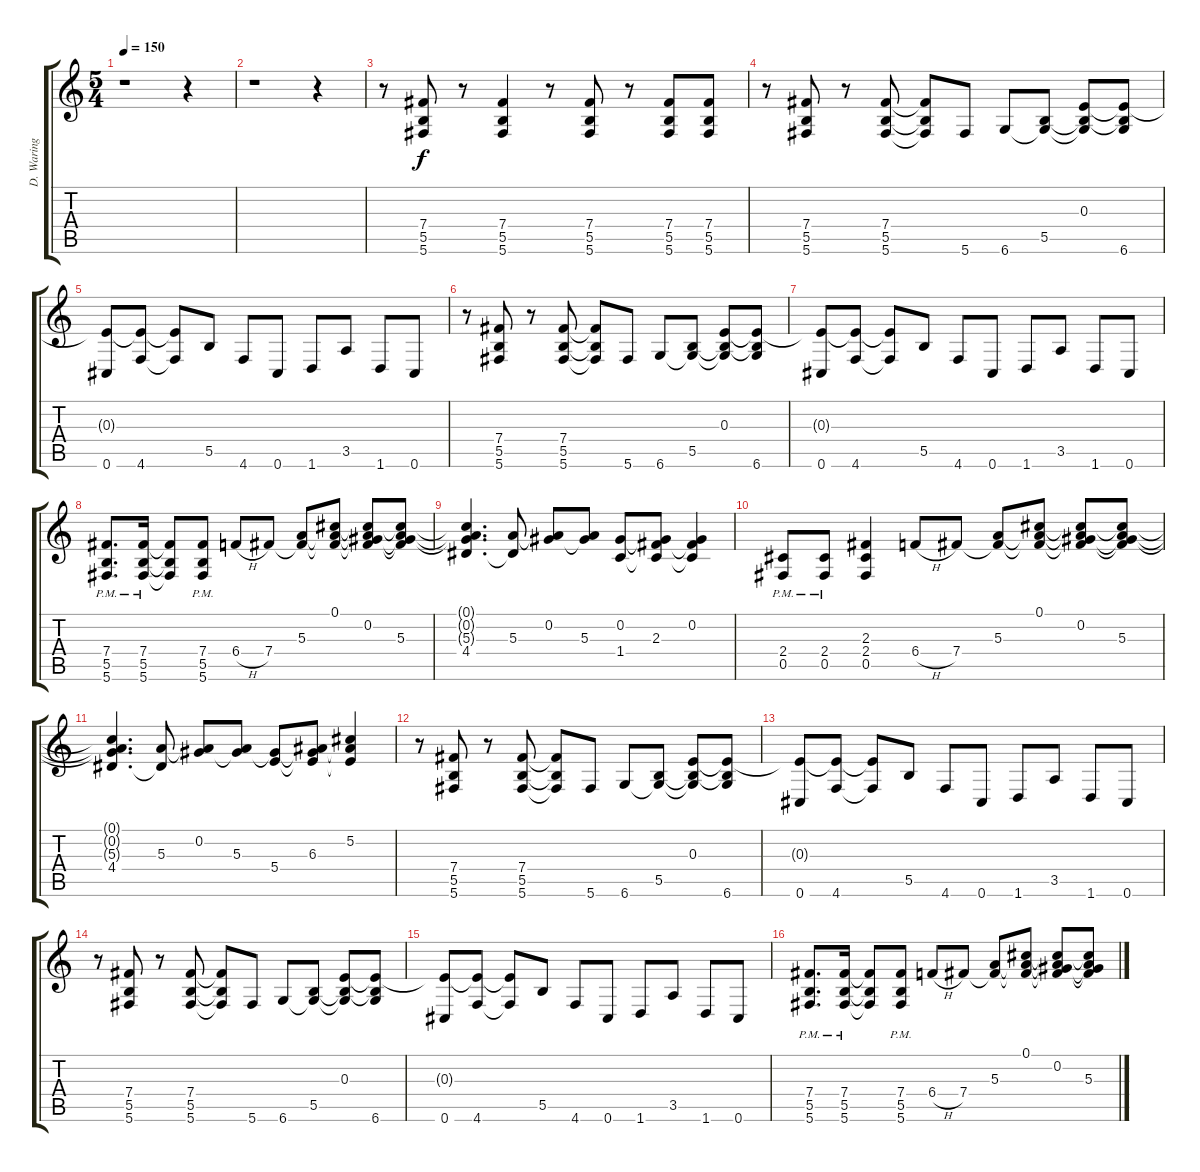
\track ("D. Waring Gtr." "D. Waring ") {instrument distortionguitar}
\staff {score tabs}
\tuning (Db4 Ab3 E3 B2 Gb2 Db2) {hide}
\ts (5 4)
\tempo 150
\clef g2
\ks c
r.1{dy f} r.4 |
r.1 r.4 |
r.8{volume 16} (7.4 5.5 5.6).8 r.8 (7.4 5.5 5.6).4 r.8 (7.4 5.5 5.6).8 r.8 (7.4 5.5 5.6).8 (7.4 5.5 5.6).8 |
r.8 (7.4 5.5 5.6).8 r.8 (7.4 5.5 5.6).8 (7.4{t} 5.5{t} 5.6{t}).8 5.6.8 6.6.8 (5.5 6.6{t}).8 (0.3 5.5{t} 6.6{t}).8 (0.3{t} 5.5{t} 6.6).8 |
(0.3{t} 0.6).8 (0.3{t} 4.6).8 (0.3{t} 4.6{t}).8 5.5.8 4.6.8 0.6.8 1.6.8 3.5.8 1.6.8 0.6.8 |
r.8 (7.4 5.5 5.6).8 r.8 (7.4 5.5 5.6).8 (7.4{t} 5.5{t} 5.6{t}).8 5.6.8 6.6.8 (5.5 6.6{t}).8 (0.3 5.5{t} 6.6{t}).8 (0.3{t} 5.5{t} 6.6).8 |
(0.3{t} 0.6).8 (0.3{t} 4.6).8 (0.3{t} 4.6{t}).8 5.5.8 4.6.8 0.6.8 1.6.8 3.5.8 1.6.8 0.6.8 |
(7.4{pm} 5.5{pm} 5.6{pm}).8{d} (7.4{pm} 5.5{pm} 5.6{pm}).16 (7.4{t} 5.5{t} 5.6{t}).8 (7.4{pm} 5.5{pm} 5.6{pm}).8 6.4{h}.8 7.4.8 (5.3 7.4{t}).8 (0.1 5.3{t} 7.4{t}).8 (0.1{t} 0.2 5.3{t} 7.4{t}).8 (0.1{t} 0.2{t} 5.3 7.4{t}).8 |
(0.1{t} 0.2{t} 5.3{t} 4.4).4{d} (5.3 4.4{t}).8 (0.2 5.3{t}).8 (0.2{t} 5.3).8 (0.2 1.4).8 (0.2{t} 2.3 1.4{t}).8 (0.2 2.3{t} 1.4{t}).4 |
(2.4{pm} 0.5{pm}).8 (2.4{pm} 0.5{pm}).8 (2.3 2.4 0.5).4 6.4{h}.8 7.4.8 (5.3 7.4{t}).8 (0.1 5.3{t} 7.4{t}).8 (0.1{t} 0.2 5.3{t} 7.4{t}).8 (0.1{t} 0.2{t} 5.3 7.4{t}).8 |
(0.1{t} 0.2{t} 5.3{t} 4.4).4{d} (5.3 4.4{t}).8 (0.2 5.3{t}).8 (0.2{t} 5.3).8 (0.2{t} 5.4).8 (0.2{t} 6.3 5.4{t}).8 (5.2 6.3{t} 5.4{t}).4 |
r.8 (7.4 5.5 5.6).8 r.8 (7.4 5.5 5.6).8 (7.4{t} 5.5{t} 5.6{t}).8 5.6.8 6.6.8 (5.5 6.6{t}).8 (0.3 5.5{t} 6.6{t}).8 (0.3{t} 5.5{t} 6.6).8 |
(0.3{t} 0.6).8 (0.3{t} 4.6).8 (0.3{t} 4.6{t}).8 5.5.8 4.6.8 0.6.8 1.6.8 3.5.8 1.6.8 0.6.8 |
r.8 (7.4 5.5 5.6).8 r.8 (7.4 5.5 5.6).8 (7.4{t} 5.5{t} 5.6{t}).8 5.6.8 6.6.8 (5.5 6.6{t}).8 (0.3 5.5{t} 6.6{t}).8 (0.3{t} 5.5{t} 6.6).8 |
(0.3{t} 0.6).8 (0.3{t} 4.6).8 (0.3{t} 4.6{t}).8 5.5.8 4.6.8 0.6.8 1.6.8 3.5.8 1.6.8 0.6.8 |
(7.4{pm} 5.5{pm} 5.6{pm}).8{d} (7.4{pm} 5.5{pm} 5.6{pm}).16 (7.4{t} 5.5{t} 5.6{t}).8 (7.4{pm} 5.5{pm} 5.6{pm}).8 6.4{h}.8 7.4.8 (5.3 7.4{t}).8 (0.1 5.3{t} 7.4{t}).8 (0.1{t} 0.2 5.3{t} 7.4{t}).8 (0.1{t} 0.2{t} 5.3 7.4{t}).8
